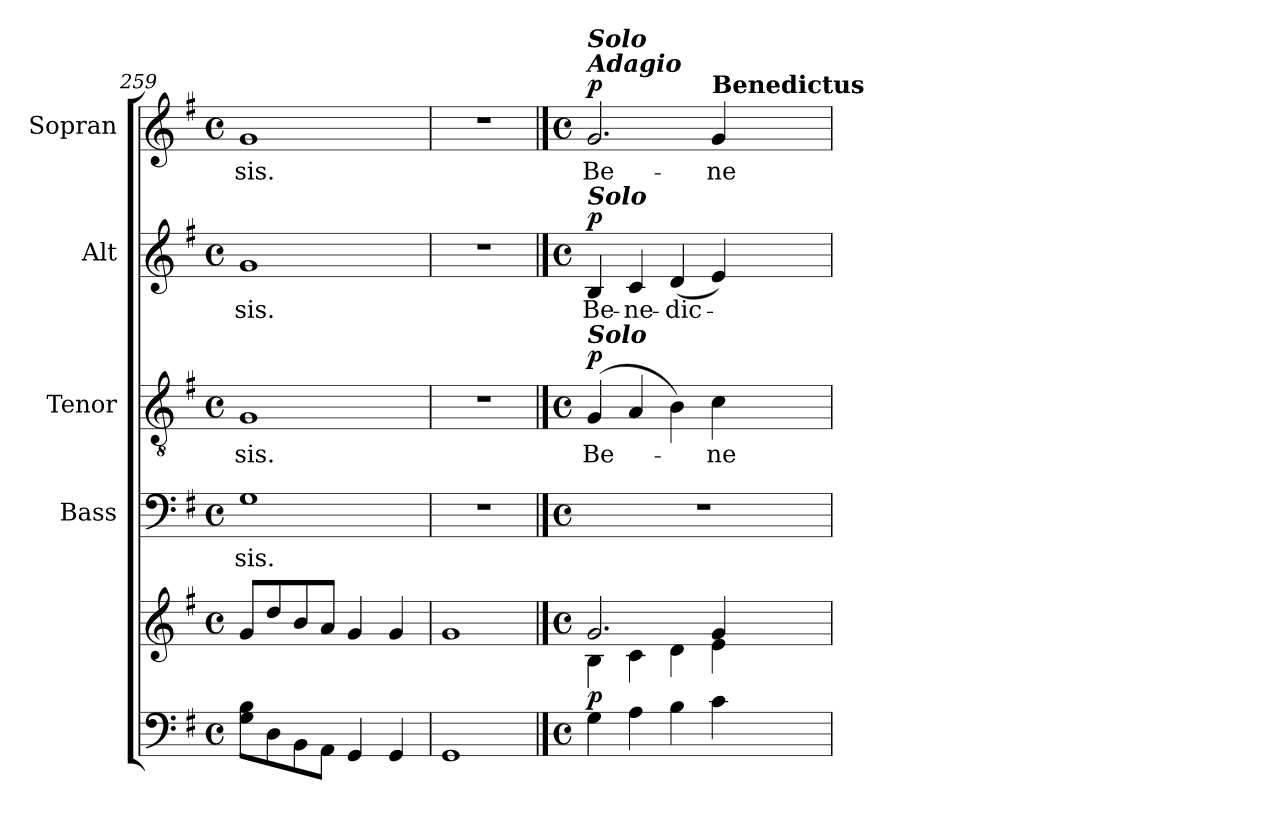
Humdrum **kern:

**kern	**kern	**dynam	**kern	**text	**kern	**text	**dynam	**kern	**text	**dynam	**kern	**text	**dynam
*part5	*part5	*part5	*part4	*part4	*part3	*part3	*part3	*part2	*part2	*part2	*part1	*part1	*part1
*staff6	*staff5	*staff5/6	*staff4	*staff4	*staff3	*staff3	*staff3	*staff2	*staff2	*staff2	*staff1	*staff1	*staff1
*	*	*	*I"Bass	*	*I"Tenor	*	*	*I"Alt	*	*	*I"Sopran	*	*
*	*	*	*I'B.	*	*I'T.	*	*	*I'A.	*	*	*I'S.	*	*
*clefF4	*clefG2	*	*clefF4	*	*clefGv2	*	*	*clefG2	*	*	*clefG2	*	*
*k[f#]	*k[f#]	*	*k[f#]	*	*k[f#]	*	*	*k[f#]	*	*	*k[f#]	*	*
*G:	*G:	*	*G:	*	*G:	*	*	*G:	*	*	*G:	*	*
*M4/4	*M4/4	*	*M4/4	*	*M4/4	*	*	*M4/4	*	*	*M4/4	*	*
*met(c)	*met(c)	*	*met(c)	*	*met(c)	*	*	*met(c)	*	*	*met(c)	*	*
=259	=259	=259	=259	=259	=259	=259	=259	=259	=259	=259	=259	=259	=259
!	!	!	!	!LO:LY:b	!	!LO:LY:b	!	!	!LO:LY:b	!	!	!LO:LY:b	!
8G\ 8B\L	8g/L	.	1G	-sis.	1G	-sis.	.	1g	-sis.	.	1g	-sis.	.
8D\	8dd/	.	.	.	.	.	.	.	.	.	.	.	.
8BB\	8b/	.	.	.	.	.	.	.	.	.	.	.	.
8AA\J	8a/J	.	.	.	.	.	.	.	.	.	.	.	.
4GG/	4g/	.	.	.	.	.	.	.	.	.	.	.	.
4GG/	4g/	.	.	.	.	.	.	.	.	.	.	.	.
=260	=260	=260	=260	=260	=260	=260	=260	=260	=260	=260	=260	=260	=260
1GG	1g	.	1r	.	1r	.	.	1r	.	.	1r	.	.
!!LO:PB:g=z
==261	==261	==261	==261	==261	==261	==261	==261	==261	==261	==261	==261	==261	==261
*M4/4	*M4/4	*	*M4/4	*	*M4/4	*	*	*M4/4	*	*	*M4/4	*	*
*met(c)	*met(c)	*	*met(c)	*	*met(c)	*	*	*met(c)	*	*	*met(c)	*	*
*	*^	*	*	*	*	*	*	*	*	*	*	*	*
!	!	!	!	!	!	!	!	!	!	!	!	!LO:TX:a:Bi:t=Adagio	!	!
!	!	!	!	!	!	!	!	!	!	!	!	!LO:TX:a:Bi:t=Solo	!	!
!	!	!	!	!	!	!	!	!	!LO:TX:a:Bi:t=Solo	!	!	!	!	!
!	!	!	!	!	!	!LO:TX:a:Bi:t=Solo	!	!	!	!	!	!	!	!
!	!	!	!LO:DY:b	!	!	!	!LO:LY:b	!LO:DY:a	!	!LO:LY:b	!LO:DY:a	!	!LO:LY:b	!LO:DY:a
4G\	2.g/	4B\	p	1r	.	(4G/	Be-	p	4B/	Be-	p	2.g/	Be-	p
!	!	!	!	!	!	!	!	!	!	!LO:LY:b	!	!	!	!
4A\	.	4c\	.	.	.	4A/	.	.	4c/	-ne-	.	.	.	.
!	!	!	!	!	!	!	!	!	!	!LO:LY:b	!	!	!	!
4B\	.	4d\	.	.	.	4B\)	.	.	(<4d/	-dic-	.	.	.	.
!	!	!	!	!	!	!	!	!	!	!	!	!LO:TX:a:B:t=Benedictus	!	!
!	!	!	!	!	!	!	!LO:LY:b	!	!	!	!	!	!LO:LY:b	!
4c\	4g/	4e\	.	.	.	4c\	-ne-	.	4e/)	.	.	4g/	-ne-	.
*	*v	*v	*	*	*	*	*	*	*	*	*	*	*	*
=	=	=	=	=	=	=	=	=	=	=	=	=	=
*-	*-	*-	*-	*-	*-	*-	*-	*-	*-	*-	*-	*-	*-
